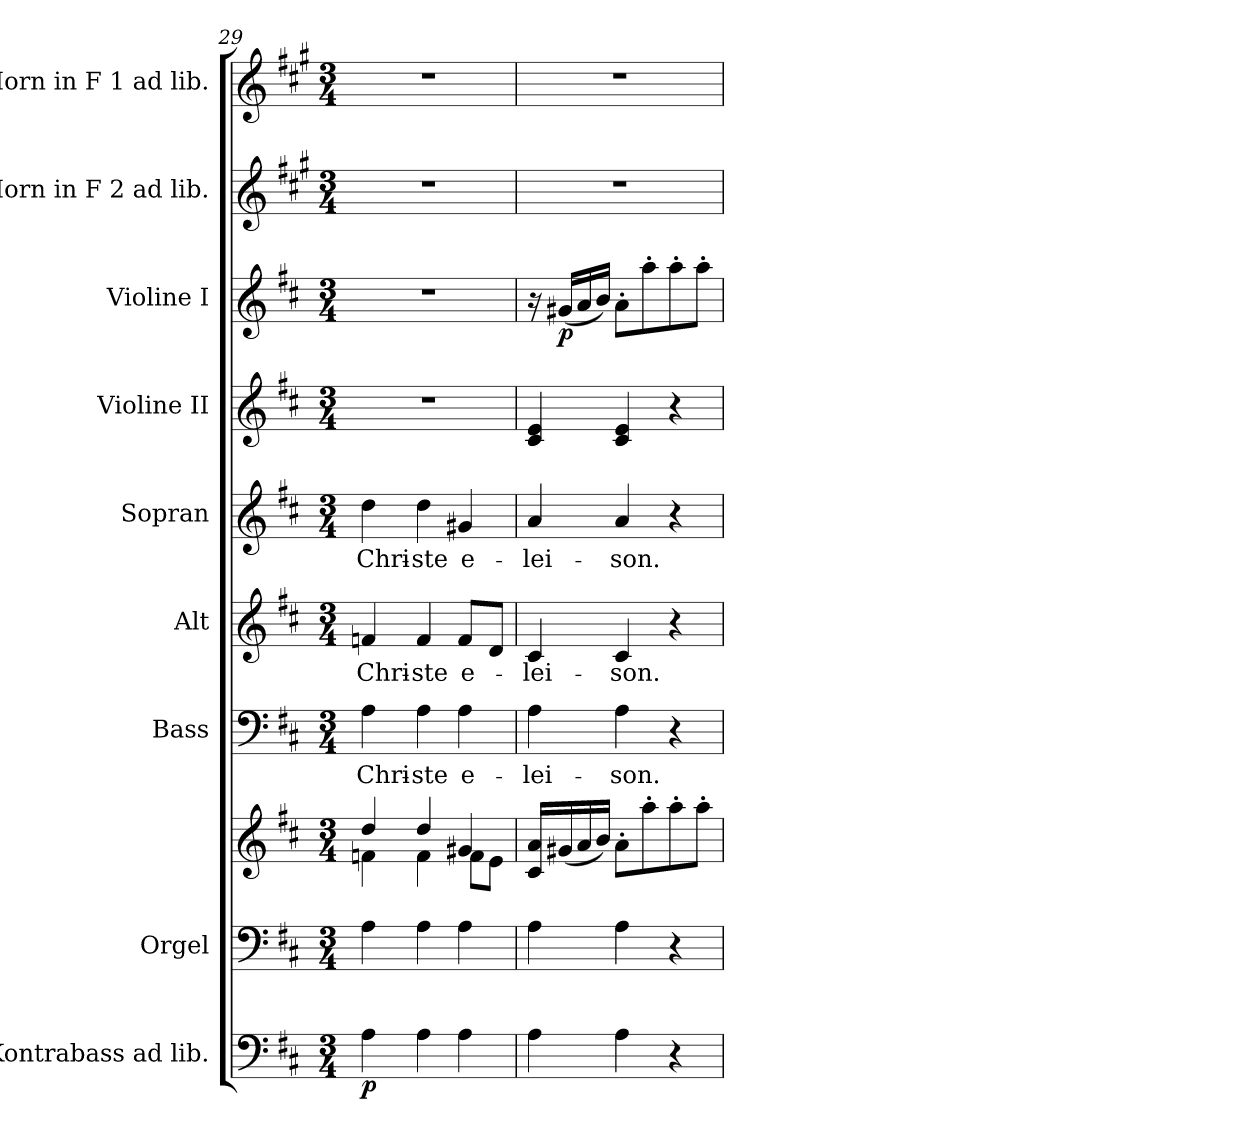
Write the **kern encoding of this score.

**kern	**dynam	**kern	**kern	**kern	**text	**kern	**text	**kern	**text	**kern	**kern	**dynam	**kern	**kern
*part9	*part9	*part8	*part8	*part7	*part7	*part6	*part6	*part5	*part5	*part4	*part3	*part3	*part2	*part1
*staff10	*staff10	*staff9	*staff8	*staff7	*staff7	*staff6	*staff6	*staff5	*staff5	*staff4	*staff3	*staff3	*staff2	*staff1
*I"Kontrabass ad lib.	*	*I"Orgel	*	*I"Bass	*	*I"Alt	*	*I"Sopran	*	*I"Violine II	*I"Violine I	*	*I"Horn in F 2 ad lib.	*I"Horn in F 1 ad lib.
*I'Kb.	*	*I'Org.	*	*I'B.	*	*I'A.	*	*I'S.	*	*I'Vl. II	*I'Vl. I	*	*	*
*clefF4	*	*clefF4	*clefG2	*clefF4	*	*clefG2	*	*clefG2	*	*clefG2	*clefG2	*	*clefG2	*clefG2
*ITrd7c12	*	*	*	*	*	*	*	*	*	*	*	*	*ITrd4c7	*ITrd4c7
*k[f#c#]	*	*k[f#c#]	*k[f#c#]	*k[f#c#]	*	*k[f#c#]	*	*k[f#c#]	*	*k[f#c#]	*k[f#c#]	*	*k[f#c#]	*k[f#c#]
*D:	*	*D:	*D:	*D:	*	*D:	*	*D:	*	*D:	*D:	*	*D:	*D:
*M3/4	*	*M3/4	*M3/4	*M3/4	*	*M3/4	*	*M3/4	*	*M3/4	*M3/4	*	*M3/4	*M3/4
=29	=29	=29	=29	=29	=29	=29	=29	=29	=29	=29	=29	=29	=29	=29
*	*	*	*^	*	*	*	*	*	*	*	*	*	*	*
!	!LO:DY:b	!	!	!	!	!LO:LY:b	!	!LO:LY:b	!	!LO:LY:b	!	!	!	!	!
4AA\	p	4A\	4dd/	4fn\	4A\	Chri-	4fn/	Chri-	4dd\	Chri-	2.r	2.r	.	2.r	2.r
!	!	!	!	!	!	!LO:LY:b	!	!LO:LY:b	!	!LO:LY:b	!	!	!	!	!
4AA\	.	4A\	4dd/	4f\	4A\	-ste	4f/	-ste	4dd\	-ste	.	.	.	.	.
!	!	!	!	!	!	!LO:LY:b	!	!LO:LY:b	!	!LO:LY:b	!	!	!	!	!
4AA\	.	4A\	4g#X/	8f\L	4A\	e-	8f/L	e-	4g#X/	e-	.	.	.	.	.
.	.	.	.	8e\J	.	.	8d/J	.	.	.	.	.	.	.	.
=30	=30	=30	=30	=30	=30	=30	=30	=30	=30	=30	=30	=30	=30	=30	=30
!	!	!	!	!	!	!LO:LY:b	!	!LO:LY:b	!	!LO:LY:b	!	!	!	!	!
*	*	*	*v	*v	*	*	*	*	*	*	*	*	*	*	*
4AA\	.	4A\	16c#/ 16a/LL	4A\	-lei-	4c#/	-lei-	4a/	-lei-	4c#/ 4e/	16r	.	2.r	2.r
!	!	!	!	!	!	!	!	!	!	!	!	!LO:DY:b	!	!
.	.	.	(<16g#X/	.	.	.	.	.	.	.	(<16g#X/LL	p	.	.
.	.	.	16a/	.	.	.	.	.	.	.	16a/	.	.	.
.	.	.	16b/JJ)	.	.	.	.	.	.	.	16b/JJ)	.	.	.
!	!	!	!	!	!LO:LY:b	!	!LO:LY:b	!	!LO:LY:b	!	!	!	!	!
4AA\	.	4A\	8a'>\L	4A\	-son.	4c#/	-son.	4a/	-son.	4c#/ 4e/	8a'>\L	.	.	.
.	.	.	8aa'>\	.	.	.	.	.	.	.	8aa'>\	.	.	.
4r	.	4r	8aa'>\	4r	.	4r	.	4r	.	4r	8aa'>\	.	.	.
.	.	.	8aa'>\J	.	.	.	.	.	.	.	8aa'>\J	.	.	.
=	=	=	=	=	=	=	=	=	=	=	=	=	=	=
*-	*-	*-	*-	*-	*-	*-	*-	*-	*-	*-	*-	*-	*-	*-
